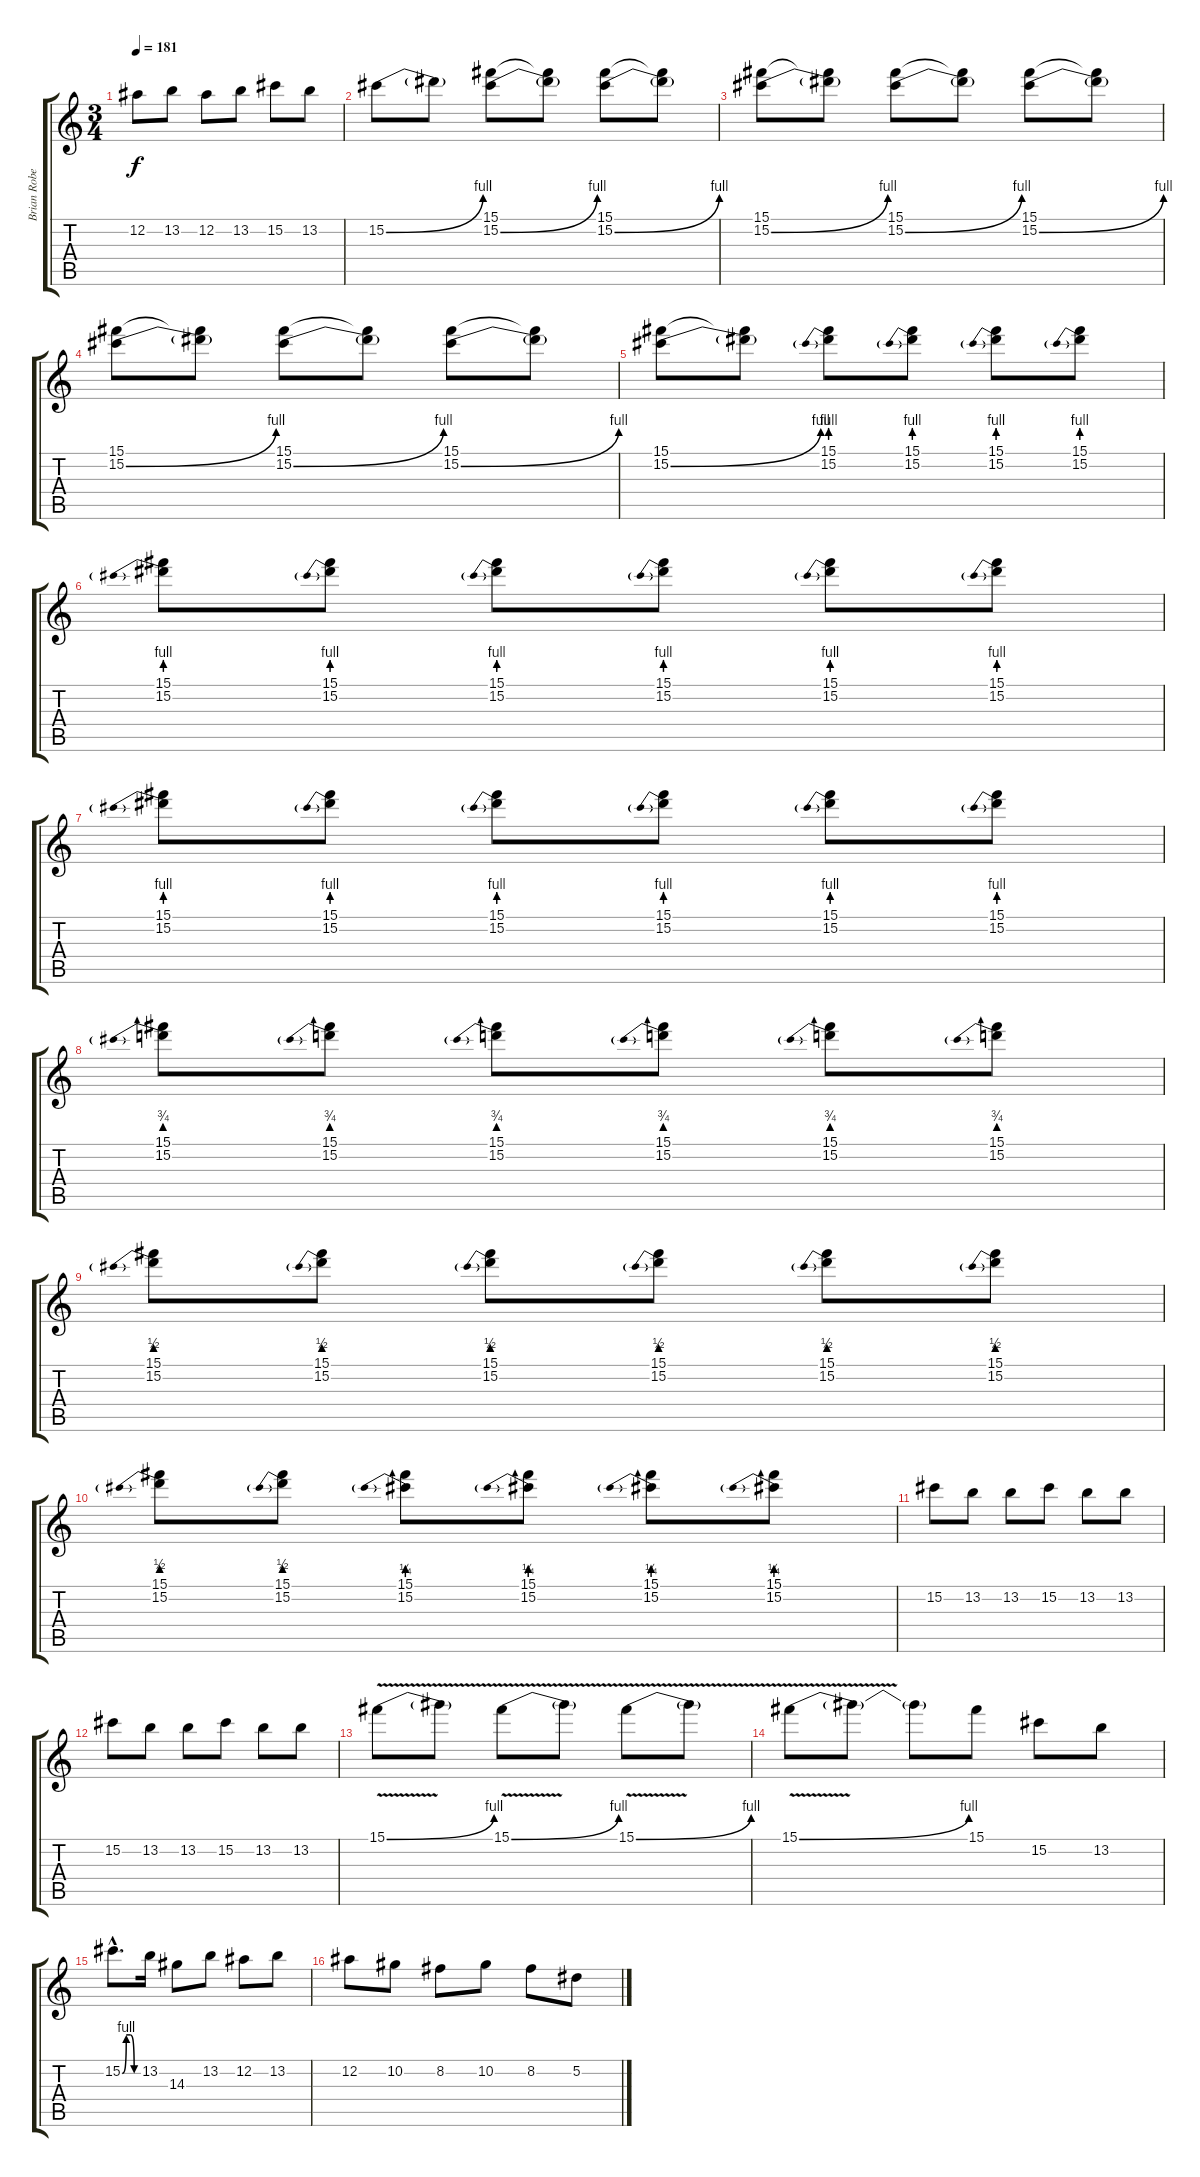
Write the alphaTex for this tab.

\track ("Brian Robertson" "Brian Robe") {instrument overdrivenguitar}
\staff {score tabs}
\tuning (Eb4 Bb3 Gb3 Db3 Ab2 Eb2) {hide}
\ts (3 4)
\tempo 181
\clef g2
\ks c
12.2.8{dy f} 13.2.8 12.2.8 13.2.8 15.2.8 13.2.8 |
15.2{be (bend 0 0 60 4)}.8 15.2{t}.8 (15.1 15.2{be (bend 0 0 60 4)}).8 (15.1{t} 15.2{t}).8 (15.1 15.2{be (bend 0 0 60 4)}).8 (15.1{t} 15.2{t}).8 |
(15.1 15.2{be (bend 0 0 60 4)}).8 (15.1{t} 15.2{t}).8 (15.1 15.2{be (bend 0 0 60 4)}).8 (15.1{t} 15.2{t}).8 (15.1 15.2{be (bend 0 0 60 4)}).8 (15.1{t} 15.2{t}).8 |
(15.1 15.2{be (bend 0 0 60 4)}).8 (15.1{t} 15.2{t}).8 (15.1 15.2{be (bend 0 0 60 4)}).8 (15.1{t} 15.2{t}).8 (15.1 15.2{be (bend 0 0 60 4)}).8 (15.1{t} 15.2{t}).8 |
(15.1 15.2{be (bend 0 0 60 4)}).8 (15.1{t} 15.2{t}).8 (15.1 15.2{be (prebend 0 4 60 4)}).8 (15.1 15.2{be (prebend 0 4 60 4)}).8 (15.1 15.2{be (prebend 0 4 60 4)}).8 (15.1 15.2{be (prebend 0 4 60 4)}).8 |
(15.1 15.2{be (prebend 0 4 60 4)}).8 (15.1 15.2{be (prebend 0 4 60 4)}).8 (15.1 15.2{be (prebend 0 4 60 4)}).8 (15.1 15.2{be (prebend 0 4 60 4)}).8 (15.1 15.2{be (prebend 0 4 60 4)}).8 (15.1 15.2{be (prebend 0 4 60 4)}).8 |
(15.1 15.2{be (prebend 0 4 60 4)}).8 (15.1 15.2{be (prebend 0 4 60 4)}).8 (15.1 15.2{be (prebend 0 4 60 4)}).8 (15.1 15.2{be (prebend 0 4 60 4)}).8 (15.1 15.2{be (prebend 0 4 60 4)}).8 (15.1 15.2{be (prebend 0 4 60 4)}).8 |
(15.1 15.2{be (prebend 0 3 60 3)}).8 (15.1 15.2{be (prebend 0 3 60 3)}).8 (15.1 15.2{be (prebend 0 3 60 3)}).8 (15.1 15.2{be (prebend 0 3 60 3)}).8 (15.1 15.2{be (prebend 0 3 60 3)}).8 (15.1 15.2{be (prebend 0 3 60 3)}).8 |
(15.1 15.2{be (prebend 0 2 60 2)}).8 (15.1 15.2{be (prebend 0 2 60 2)}).8 (15.1 15.2{be (prebend 0 2 60 2)}).8 (15.1 15.2{be (prebend 0 2 60 2)}).8 (15.1 15.2{be (prebend 0 2 60 2)}).8 (15.1 15.2{be (prebend 0 2 60 2)}).8 |
(15.1 15.2{be (prebend 0 2 60 2)}).8 (15.1 15.2{be (prebend 0 2 60 2)}).8 (15.1 15.2{be (prebend 0 1 60 1)}).8 (15.1 15.2{be (prebend 0 1 60 1)}).8 (15.1 15.2{be (prebend 0 1 60 1)}).8 (15.1 15.2{be (prebend 0 1 60 1)}).8 |
15.2.8 13.2.8 13.2.8 15.2.8 13.2.8 13.2.8 |
15.2.8 13.2.8 13.2.8 15.2.8 13.2.8 13.2.8 |
15.1{be (bend 0 0 60 4) v}.8 15.1{t}.8 15.1{be (bend 0 0 60 4) v}.8 15.1{t}.8 15.1{be (bend 0 0 60 4) v}.8 15.1{t}.8 |
15.1{be (bend 0 0 60 4) v}.8 15.1{t}.8 15.1{t}.8 15.1.8 15.2.8 13.2.8 |
15.2{be (custom 0 0 15 4 30 4 45 0 60 0) hac}.8{d} 13.2.16 14.3.8 13.2.8 12.2.8 13.2.8 |
12.2.8 10.2.8 8.2.8 10.2.8 8.2.8 5.2.8
